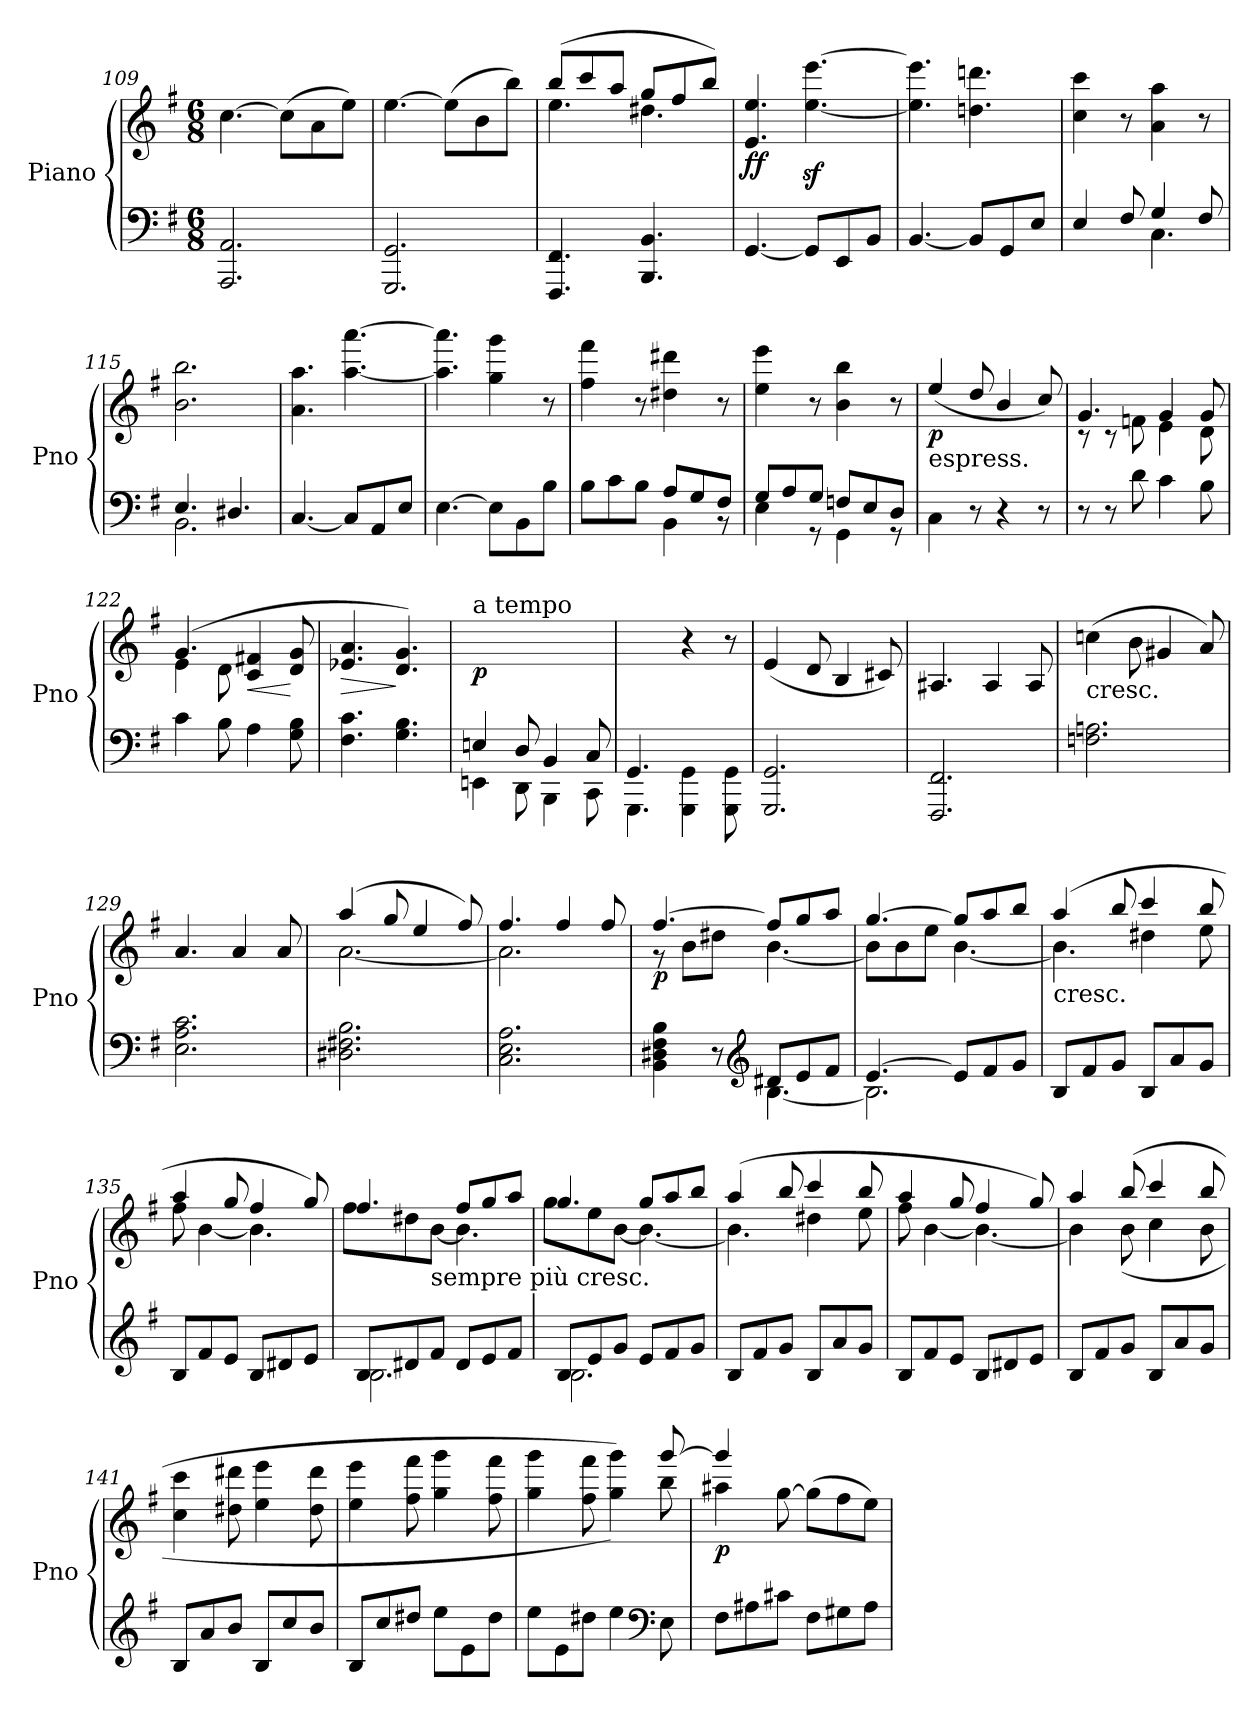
**kern	**kern	**dynam
*part1	*part1	*part1
*staff2	*staff1	*staff1/2
*I"Piano	*	*
*I'Pno	*	*
*clefF4	*clefG2	*
*k[f#]	*k[f#]	*
*G:	*G:	*
*M6/8	*M6/8	*
=109	=109	=109
2.AAA/ 2.AA/	[4.cc\	.
.	(8cc\L]	.
.	8a\	.
.	8ee\J)	.
=110	=110	=110
2.GGG/ 2.GG/	[4.ee\	.
.	(8ee\L]	.
.	8b\	.
.	8bb\J)	.
=111	=111	=111
*	*^	*
4.FFF#/ 4.FF#/	(8bb/L	4.ee\	.
.	8ccc/	.	.
.	8aa/J	.	.
4.BBB/ 4.BB/	8gg/L	4.dd#X\	.
.	8ff#/	.	.
.	8bb/J)	.	.
*	*v	*v	*
!!LO:PB:g=z
=112	=112	=112
!	!	!LO:DY:b
[4.GG/	4.e/ 4.ee/	ff
8GG/L]	[4.ee\z< [4.eee\z<	.
8EE/	.	.
8BB/J	.	.
=113	=113	=113
[4.BB/	4.ee\] 4.eee\]	.
8BB/L]	4.ddn\ 4.dddn\	.
8GG/	.	.
8E/J	.	.
=114	=114	=114
*^	*	*
4E/	4.ryy	4cc\ 4ccc\	.
8F#/	.	8r	.
4G/	4.C\	4a\ 4aa\	.
8F#/	.	8r	.
=115	=115	=115	=115
4.E/	2.BB\	2.b\ 2.bb\	.
4.D#X/	.	.	.
*v	*v	*	*
=116	=116	=116
[4.C/	4.a\ 4.aa\	.
8C/L]	[4.aa\ [4.aaa\	.
8AA/	.	.
8E/J	.	.
=117	=117	=117
[4.E\	4.aa\] 4.aaa\]	.
8E\L]	4gg\ 4ggg\	.
8BB\	.	.
8B\J	8r	.
=118	=118	=118
*^	*	*
8B\L	4.ryy	4ff#\ 4fff#\	.
8c\	.	.	.
8B\J	.	8r	.
8A/L	4BB\	4dd#X\ 4ddd#X\	.
8G/	.	.	.
8F#/J	8rBB	8r	.
!!LO:LB:g=z
=119	=119	=119	=119
8G/L	4E\	4ee\ 4eee\	.
8A/	.	.	.
8G/J	8rGG	8r	.
8Fn/L	4GG\	4b\ 4bb\	.
8E/	.	.	.
8D/J	8rGG	8r	.
=120	=120	=120	=120
!	!	!LO:TX:b:t=espress.	!
!	!	!	!LO:DY:b
*v	*v	*	*
4C\	(4ee/	p
8r	8dd/	.
4r	4b/	.
8r	8cc/)	.
=121	=121	=121
*	*^	*
8r	4.g/	8rc	.
8r	.	8rc	.
8d\	.	8fn\	.
4c\	4g/	4e\	.
8B\	8g/	8d\	.
=122	=122	=122	=122
4c\	(4.g/	4e\	.
8B\	.	8d\	.
!	!	!	!LO:HP:b
4A\	4c/ 4f#X/	4.ryy	<
8G\ 8B\	8d/ 8g/	.	[
*	*v	*v	*
=123	=123	=123
!	!	!LO:HP:b
4.F#\ 4.c\	4.e-X/ 4.a/	>
4.G\ 4.B\	4.d/ 4.g/)	]
=124	=124	=124
*^	*	*
!	!	!LO:TX:a:t=a tempo	!
!	!	!	!LO:DY:b
4En/	4EEn\	2.ryy	p
8D/	8DD\	.	.
4BB/	4BBB\	.	.
8C/	8CC\	.	.
=125	=125	=125	=125
4.GG/	4.GGG\	4.ryy	.
4.ryy	4GGG\ 4GG\	4r	.
.	8GGG\ 8GG\	8r	.
*v	*v	*	*
!!LO:LB:g=z
=126	=126	=126
2.GGG/ 2.GG/	(4e/	.
.	8d/	.
.	4B/	.
.	8c#X/)	.
=127	=127	=127
2.FFF#/ 2.FF#/	4.A#X/	.
.	4A#/	.
.	8A#/	.
=128	=128	=128
!	!LO:TX:b:t=cresc.	!
2.Fn\ 2.An\	(4ccn\	.
.	8b\	.
.	4g#X/	.
.	8a/)	.
=129	=129	=129
2.E\ 2.A\ 2.c\	4.a/	.
.	4a/	.
.	8a/	.
=130	=130	=130
*	*^	*
2.D#X\ 2.F#X\ 2.B\	(4aa/	[2.a\	.
.	8gg/	.	.
.	4ee/	.	.
.	8ff#/)	.	.
=131	=131	=131	=131
2.C\ 2.E\ 2.A\	4.ff#/	2.a\]	.
.	4ff#/	.	.
.	8ff#/	.	.
!!LO:LB:g=z	!!
=132	=132	=132	=132
*^	*	*	*
!	!	!	!	!LO:DY:b
4BB\ 4D#X\ 4F#\ 4B\	4.ryy	[4.ff#/	8r	p
.	.	.	8b\L	.
8r	.	.	8dd#X\J	.
*clefG2	*	*	*	*
8d#X/L	[4.B\	8ff#/L]	[4.b\	.
8e/	.	8gg/	.	.
8f#/J	.	8aa/J	.	.
=133	=133	=133	=133	=133
[4.e/	2.B\]	[4.gg/	8b\L]	.
.	.	.	8b\	.
.	.	.	8ee\J	.
8e/L]	.	8gg/L]	[4.b\	.
8f#/	.	8aa/	.	.
8g/J	.	8bb/J	.	.
*v	*v	*	*	*
=134	=134	=134	=134
!	!LO:TX:b:t=cresc.	!	!
8B/L	(4aa/	4.b\]	.
8f#/	.	.	.
8g/J	8bb/	.	.
8B/L	4ccc/	4dd#X\	.
8a/	.	.	.
8g/J	8bb/	8ee\	.
=135	=135	=135	=135
8B/L	4aa/	8ff#\	.
8f#/	.	[4b\	.
8e/J	8gg/	.	.
8B/L	4ff#/	4.b\]	.
8d#X/	.	.	.
8e/J	8gg/)	.	.
!!LO:LB:g=z	!!
=136	=136	=136	=136
*^	*	*	*
8B/L	2.B\	4.ff#/	8ff#\L	.
8d#X/	.	.	8dd#X\	.
!	!	!	!LO:TX:b:t=sempre più cresc.	!
8f#/J	.	.	[8b\J	.
8d#/L	.	8ff#/L	4.b\]	.
8e/	.	8gg/	.	.
8f#/J	.	8aa/J	.	.
=137	=137	=137	=137	=137
8B/L	2.B\	4.gg/	8gg\L	.
8e/	.	.	8ee\	.
8g/J	.	.	[8b\J	.
8e/L	.	8gg/L	4.b\_	.
8f#/	.	8aa/	.	.
8g/J	.	8bb/J	.	.
*v	*v	*	*	*
=138	=138	=138	=138
8B/L	(4aa/	4.b\]	.
8f#/	.	.	.
8g/J	8bb/	.	.
8B/L	4ccc/	4dd#X\	.
8a/	.	.	.
8g/J	8bb/	8ee\	.
=139	=139	=139	=139
8B/L	4aa/	8ff#\	.
8f#/	.	[4b\	.
8e/J	8gg/	.	.
8B/L	4ff#/	4.b\_	.
8d#X/	.	.	.
8e/J	8gg/)	.	.
=140	=140	=140	=140
8B/L	4aa/	4b\]	.
8f#/	.	.	.
8g/J	(8bb/	(8b\	.
8B/L	4ccc/	4cc\	.
8a/	.	.	.
8g/J	8bb/	8b\	.
*	*v	*v	*
!!LO:PB:g=z
=141	=141	=141
8B/L	4cc\ 4ccc\	.
8a/	.	.
8b/J	8dd#X\ 8ddd#X\	.
8B/L	4ee\ 4eee\	.
8cc/	.	.
8b/J	8dd#\ 8ddd#\	.
=142	=142	=142
8B/L	4ee\ 4eee\	.
8cc/	.	.
8dd#X/J	8ff#\ 8fff#\	.
8ee\L	4gg\ 4ggg\	.
8e\	.	.
8dd#\J	8ff#\ 8fff#\	.
=143	=143	=143
*	*^	*
8ee\L	4gg\ 4ggg\	8ryy	.
*	*v	*v	*
8e\	.	.
8dd#X\J	8ff#\ 8fff#\	.
4ee\	4gg\ 4ggg\))	.
*clefF4	*	*
*	*^	*
8E\	[8ggg/	8bb\	.
=144	=144	=144	=144
!	!	!	!LO:DY:b
8F#\L	4ggg/]	4aa#X\	p
8A#X\	.	.	.
8c#X\J	[8gg\	2ryy	.
8F#\L	(8gg\L]	.	.
8G#X\	8ff#\	.	.
8A#\J	8ee\J)	.	.
*	*v	*v	*
=	=	=
*-	*-	*-
